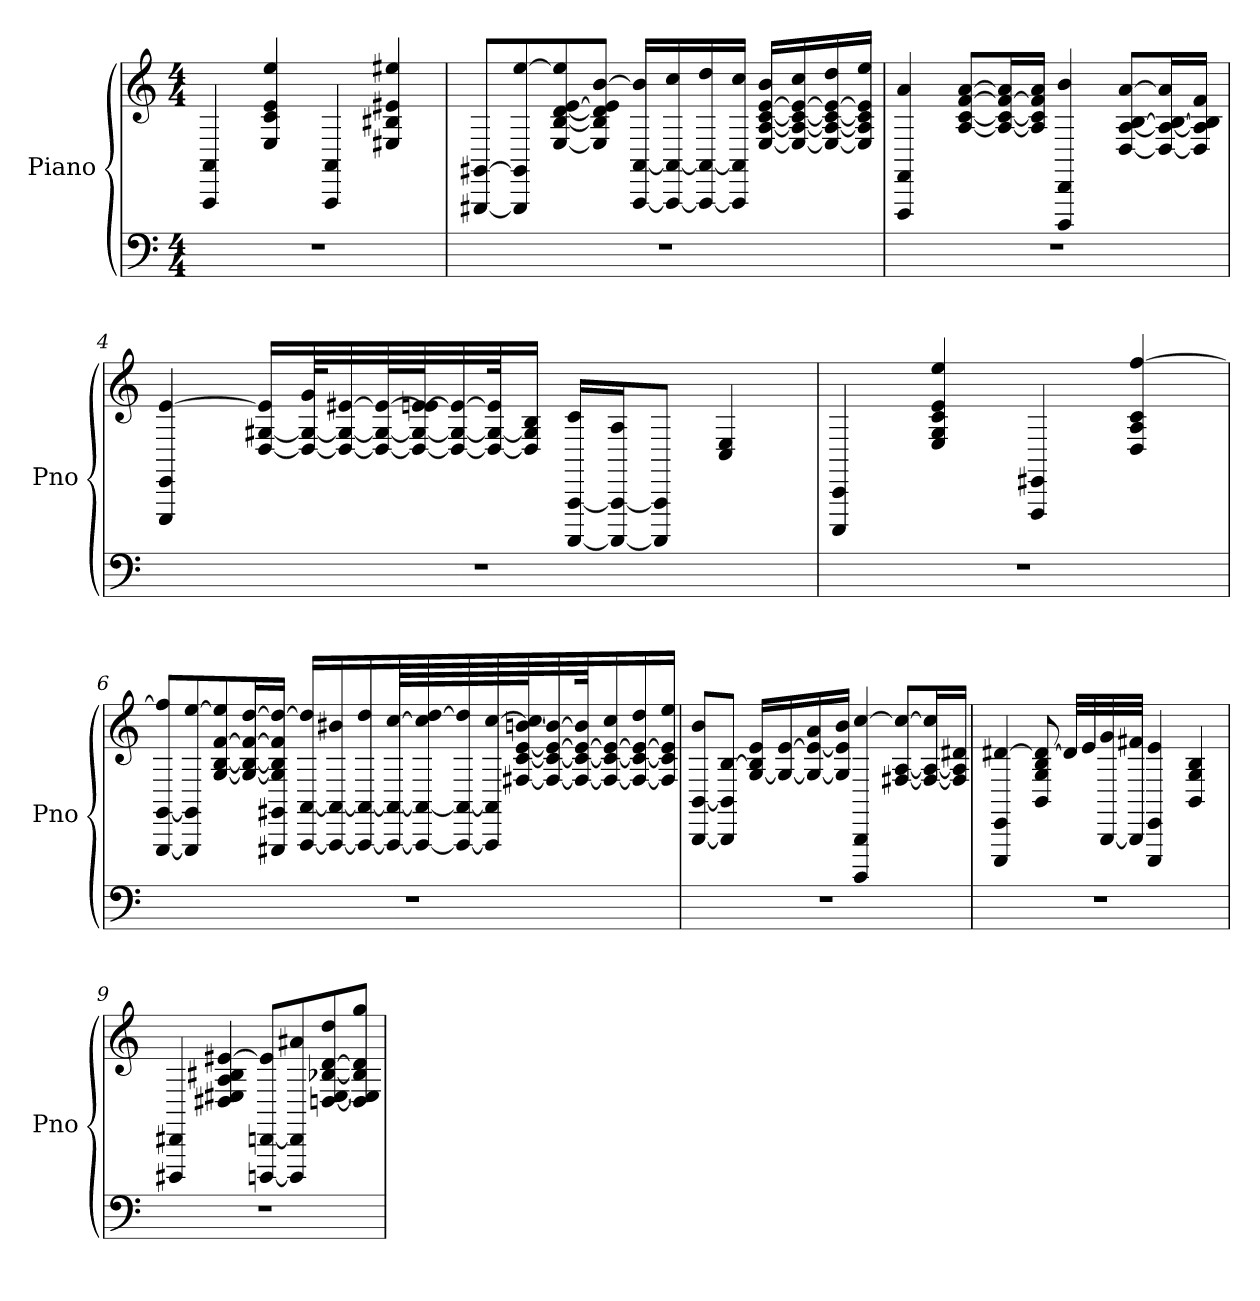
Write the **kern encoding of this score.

**kern	**kern
*part1	*part1
*staff2	*staff1
*I"Piano	*
*I'Pno	*
*clefF4	*clefG2
*k[]	*k[]
*C:	*C:
*M4/4	*M4/4
=1	=1
1r	4AAA/ 4AA/
.	4E/ 4c/ 4e/ 4ee/
.	4AAA/ 4AA/
.	4E#X/ 4B#X/ 4e#X/ 4ee#X/
=2	=2
1r	[8GGG#X/ [8GG#X/L
.	8GGG#/] 8GG#/] [8ee/
.	[8E/ [8B/ [8d/ [8e/ 8ee/]
.	8E/] 8B/] 8d/] 8e/] [8b/J
.	[16AAA/ [16AA/ 16b/]LL
.	16AAA/_ 16AA/_ 16cc/
.	16AAA/_ 16AA/_ 16dd/
.	16AAA/] 16AA/] 16cc/JJ
.	[16E/ [16A/ [16c/ [16e/ 16b/LL
.	16E/_ 16A/_ 16c/_ 16e/_ 16cc/
.	16E/_ 16A/_ 16c/_ 16e/_ 16dd/
.	16E/] 16A/] 16c/] 16e/] 16ee/JJ
=3	=3
1r	4FFF/ 4FF/ 4a/
.	[8A/ [8c/ [8f/ [8a/L
.	16A/_ 16c/_ 16f/_ 16a/]L
.	16A/] 16c/] 16f/] 16a/JJ
.	4DDD/ 4DD/ 4b/
.	[8D/ [8A/ [8B/ [8a/L
.	16D/_ 16A/_ 16B/_ 16a/]L
.	16D/] 16A/] 16B/] 16f/JJ
=4	=4
1r	4EEE/ 4EE/ [4e/
.	[16D/ [16G#X/ 16e/]LL
.	64D/_ 64G#/_ 64g/KL
.	32D/_ 32G#/_ [32e#X/
.	64D/_ 64G#/_ 64e#/_L
.	64D/_ 64G#/_ [64en/ 64e#/]J
.	32D/_ 32G#/_ 32e/_
.	64D/_ 64G#/_ 64e/]JK
.	16D/] 16G#/] 16B/JJ
.	[16AAAA/ [16AAA/ 16c/LL
.	16AAAA/_ 16AAA/_ 16A/J
.	8AAAA/] 8AAA/]J
.	4C/ 4E/
!!LO:LB:g=z
=5	=5
1r	4CCC/ 4CC/
.	4E/ 4G/ 4c/ 4e/ 4ee/
.	4FFF/ 4EE#X/
.	4D/ 4A/ 4c/ [4ff/
=6	=6
1r	[8GGG/ [8GG/ 8ff/]L
.	8GGG/] 8GG/] [8ee/
.	[8G/ [8B/ [8f/ 8ee/]
.	16G/_ 16B/_ 16f/_ [16dd/L
.	16GGG#X/ 16GG#X/ 16G/] 16B/] 16f/] 16dd/_JJ
.	[16AAA/ [16AA/ 16dd/]LL
.	16AAA/_ 16AA/_ 16b#X/
.	16AAA/_ 16AA/_ 16dd/
.	64AAA/_ 64AA/_ [64cc/LL
.	64AAA/_ 64AA/_ 64cc/] [64dd/
.	64AAA/_ 64AA/_ 64dd/]
.	64AAA/] 64AA/] [64cc/
.	[64F#X/ [64c/ [64e/ [64bn/ 64cc/]J
.	32F#/_ 32c/_ 32e/_ 32b/_
.	64F#/_ 64c/_ 64e/_ 64b/]JK
.	16F#/_ 16c/_ 16e/_ 16cc/
.	16F#/_ 16c/_ 16e/_ 16dd/
.	16F#/] 16c/] 16e/] 16ee/JJ
=7	=7
1r	[8BBB/ [8BB/ 8b/L
.	8BBB/] 8BB/] [8B/J
.	[16G/ 16B/] 16e/LL
.	16G/_ [16e/
.	16G/_ 16e/_ 16a/
.	16G/] 16e/] 16b/JJ
.	4BBBB/ 4BBB/ [4cc/
.	[8F#X/ [8A/ 8cc/_L
.	16F#/_ 16A/_ 16cc/]L
.	16F#/] 16A/] 16d#X/JJ
=8	=8
1r	4EEE/ 4EE/ [4d#X/
.	8BB/ 8G/ 8B/ 8d#/_
.	32d#/LLL]
.	32e/
.	[32BBB/ 32g/
.	32BBB/] 32f#X/JJJ
.	4EEE/ 4EE/ 4e/
.	4BB/ 4G/ 4B/
!!LO:LB:g=z
=9	=9
1r	4DDD#X/ 4DD#X/
.	4D#X/ 4E#X/ 4A/ 4B#X/ [4e#X/
.	[8DDDn/ [8DDn/ 8e#/]L
.	8DDD/] 8DD/] 8a#X/
.	[8Dn/ [8E#/ [8B-X/ [8d/ 8dd/
.	8D/] 8E#/] 8B-/] 8d/] 8gg/J
=	=
*-	*-
